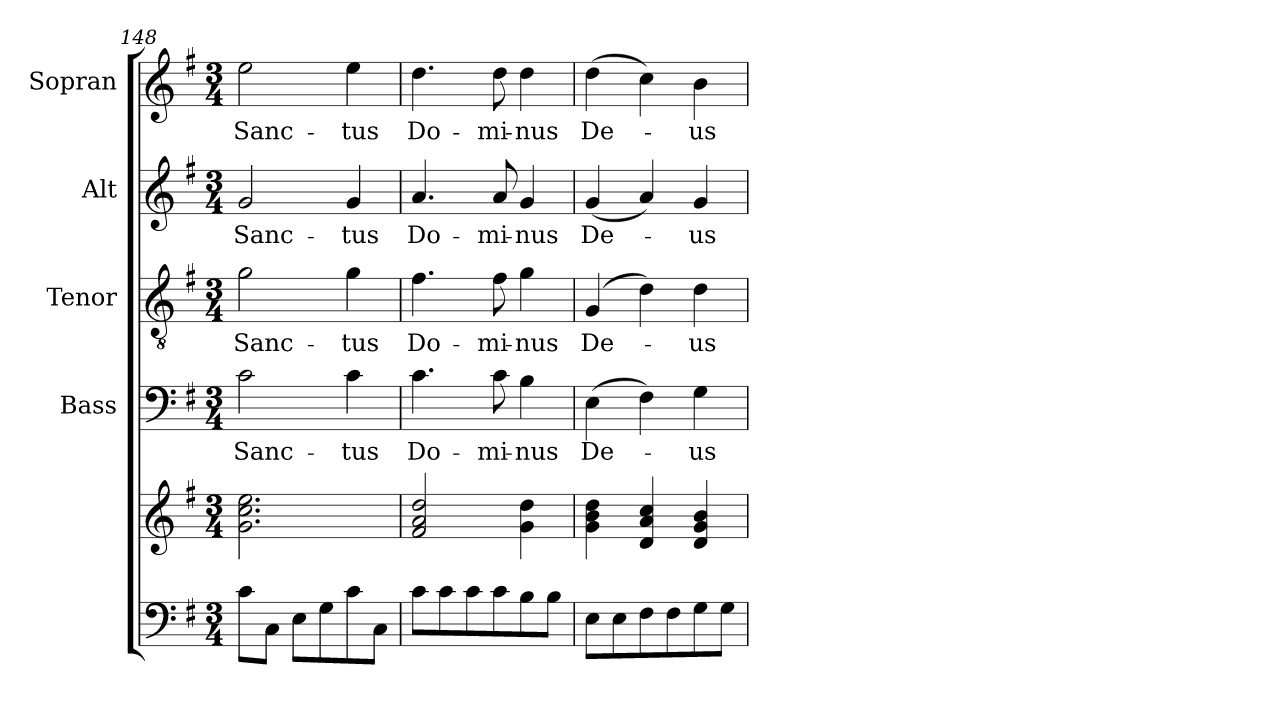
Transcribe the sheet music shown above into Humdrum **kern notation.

**kern	**kern	**kern	**text	**kern	**text	**kern	**text	**kern	**text
*part5	*part5	*part4	*part4	*part3	*part3	*part2	*part2	*part1	*part1
*staff6	*staff5	*staff4	*staff4	*staff3	*staff3	*staff2	*staff2	*staff1	*staff1
*	*	*I"Bass	*	*I"Tenor	*	*I"Alt	*	*I"Sopran	*
*	*	*I'B.	*	*I'T.	*	*I'A.	*	*I'S.	*
*clefF4	*clefG2	*clefF4	*	*clefGv2	*	*clefG2	*	*clefG2	*
*k[f#]	*k[f#]	*k[f#]	*	*k[f#]	*	*k[f#]	*	*k[f#]	*
*G:	*G:	*G:	*	*G:	*	*G:	*	*G:	*
*M3/4	*M3/4	*M3/4	*	*M3/4	*	*M3/4	*	*M3/4	*
=148	=148	=148	=148	=148	=148	=148	=148	=148	=148
!	!	!	!LO:LY:b	!	!LO:LY:b	!	!LO:LY:b	!	!LO:LY:b
8c\L	2.g\ 2.cc\ 2.ee\	2c\	Sanc-	2g\	Sanc-	2g/	Sanc-	2ee\	Sanc-
8C\J	.	.	.	.	.	.	.	.	.
8E\L	.	.	.	.	.	.	.	.	.
8G\	.	.	.	.	.	.	.	.	.
!	!	!	!LO:LY:b	!	!LO:LY:b	!	!LO:LY:b	!	!LO:LY:b
8c\	.	4c\	-tus	4g\	-tus	4g/	-tus	4ee\	-tus
8C\J	.	.	.	.	.	.	.	.	.
=149	=149	=149	=149	=149	=149	=149	=149	=149	=149
!	!	!	!LO:LY:b	!	!LO:LY:b	!	!LO:LY:b	!	!LO:LY:b
8c\L	2f#/ 2a/ 2dd/	4.c\	Do-	4.f#\	Do-	4.a/	Do-	4.dd\	Do-
8c\	.	.	.	.	.	.	.	.	.
8c\	.	.	.	.	.	.	.	.	.
!	!	!	!LO:LY:b	!	!LO:LY:b	!	!LO:LY:b	!	!LO:LY:b
8c\	.	8c\	-mi-	8f#\	-mi-	8a/	-mi-	8dd\	-mi-
!	!	!	!LO:LY:b	!	!LO:LY:b	!	!LO:LY:b	!	!LO:LY:b
8B\	4g\ 4dd\	4B\	-nus	4g\	-nus	4g/	-nus	4dd\	-nus
8B\J	.	.	.	.	.	.	.	.	.
!!LO:LB:g=z
=150	=150	=150	=150	=150	=150	=150	=150	=150	=150
!	!	!	!LO:LY:b	!	!LO:LY:b	!	!LO:LY:b	!	!LO:LY:b
8E\L	4g\ 4b\ 4dd\	(>4E\	De-	(4G/	De-	(<4g/	De-	(>4dd\	De-
8E\	.	.	.	.	.	.	.	.	.
8F#\	4d/ 4a/ 4cc/	4F#\)	.	4d\)	.	4a/)	.	4cc\)	.
8F#\	.	.	.	.	.	.	.	.	.
!	!	!	!LO:LY:b	!	!LO:LY:b	!	!LO:LY:b	!	!LO:LY:b
8G\	4d/ 4g/ 4b/	4G\	-us	4d\	-us	4g/	-us	4b\	-us
8G\J	.	.	.	.	.	.	.	.	.
=	=	=	=	=	=	=	=	=	=
*-	*-	*-	*-	*-	*-	*-	*-	*-	*-
